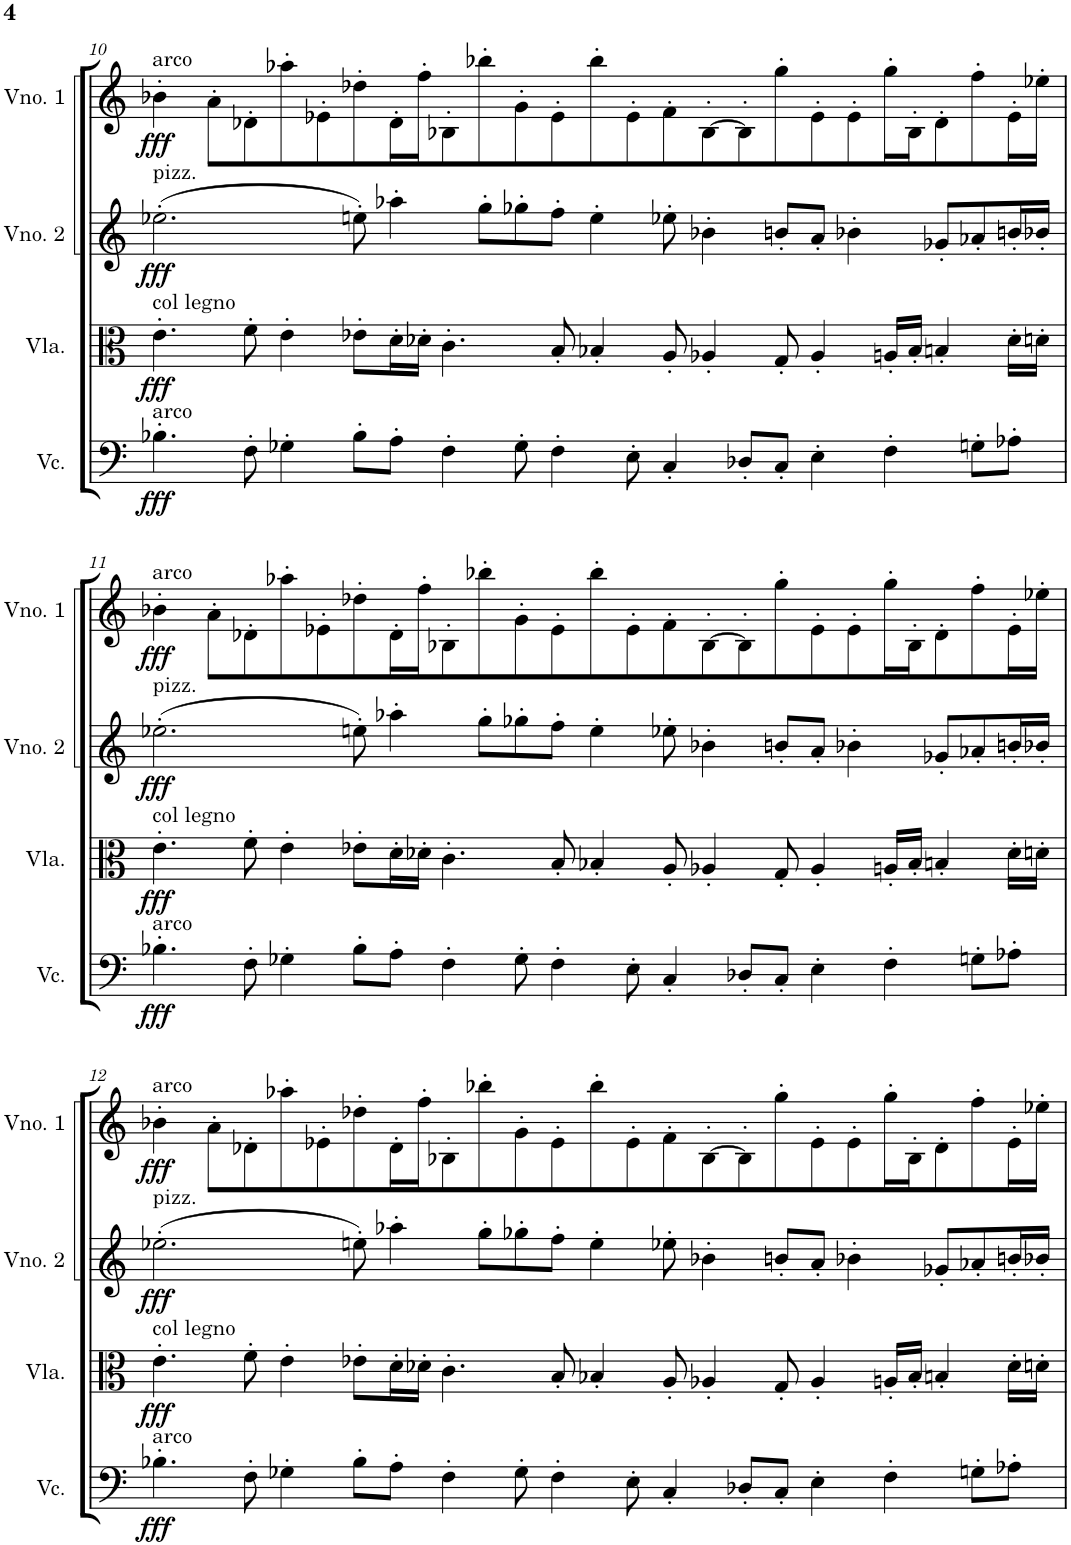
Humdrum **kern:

**kern	**dynam	**kern	**dynam	**kern	**dynam	**kern	**dynam
*part4	*part4	*part3	*part3	*part2	*part2	*part1	*part1
*staff4	*staff4	*staff3	*staff3	*staff2	*staff2	*staff1	*staff1
*I"Violoncelo	*	*I"Viola	*	*I"Violino 2	*	*I"Violino 1	*
*I'Vc.	*	*I'Vla.	*	*I'Vno. 2	*	*I'Vno. 1	*
!!LO:PB:g=z
*clefF4	*	*clefC3	*	*clefG2	*	*clefG2	*
*k[]	*	*k[]	*	*k[]	*	*k[]	*
*M12/4	*	*M12/4	*	*M12/4	*	*M12/4	*
=10	=10	=10	=10	=10	=10	=10	=10
!	!	!	!	!	!	!LO:TX:a:t=arco	!
!	!	!	!	!LO:TX:a:t=pizz.	!	!	!
!	!	!LO:TX:a:t=col legno	!	!	!	!	!
!LO:TX:a:t=arco	!	!	!	!	!	!	!
!	!LO:DY:b	!	!LO:DY:b	!	!LO:DY:b	!	!LO:DY:b
4.B-X'\	fff	4.e'\	fff	(2.ee-X'\	fff	4b-X'\	fff
.	.	.	.	.	.	8a'\L	.
8F'\	.	8f'\	.	.	.	8d-X'\	.
4G-X'\	.	4e'\	.	.	.	8aa-X'\	.
.	.	.	.	.	.	8e-X'\	.
8B-'\L	.	8e-X'\L	.	8een'\)	.	8dd-X'\	.
8A'\J	.	16d'\L	.	4aa-X'\	.	16d-'\L	.
.	.	16d-X'\JJ	.	.	.	16ff'\J	.
4F'\	.	4.c'\	.	.	.	8B-X'\	.
.	.	.	.	8gg'\L	.	8bb-X'\	.
8G-'\	.	.	.	8gg-X'\	.	8g'\	.
4F'\	.	8B'/	.	8ff'\J	.	8e-'\	.
.	.	4B-X'/	.	4ee'\	.	8bb-'\	.
8E'\	.	.	.	.	.	8e-'\	.
4C'/	.	8A'/	.	8ee-X'\	.	8f'\	.
.	.	4A-X'/	.	4b-X'\	.	[8B-'\	.
8D-X'/L	.	.	.	.	.	8B-'\]	.
8C'/J	.	8G'/	.	8bn'/L	.	8gg'\	.
4E'\	.	4A-'/	.	8a'/J	.	8e-'\	.
.	.	.	.	4b-X'\	.	8e-'\	.
4F'\	.	16An'/LL	.	.	.	16gg'\L	.
.	.	16B-'/JJ	.	.	.	16B-'\J	.
.	.	4Bn'/	.	8g-X'/L	.	8d-'\	.
8Gn'\L	.	.	.	8a-X'/	.	8ff'\	.
8A-X'\J	.	16d-'\LL	.	16bn'/L	.	16e-'\L	.
.	.	16dn'\JJ	.	16b-X'/JJ	.	16ee-X'\JJ	.
!!LO:LB:g=z
=11	=11	=11	=11	=11	=11	=11	=11
!	!	!	!	!	!	!LO:TX:a:t=arco	!
!	!	!	!	!LO:TX:a:t=pizz.	!	!	!
!	!	!LO:TX:a:t=col legno	!	!	!	!	!
!LO:TX:a:t=arco	!	!	!	!	!	!	!
!	!LO:DY:b	!	!LO:DY:b	!	!LO:DY:b	!	!LO:DY:b
4.B-X'\	fff	4.e'\	fff	(2.ee-X'\	fff	4b-X'\	fff
.	.	.	.	.	.	8a'\L	.
8F'\	.	8f'\	.	.	.	8d-X'\	.
4G-X'\	.	4e'\	.	.	.	8aa-X'\	.
.	.	.	.	.	.	8e-X'\	.
8B-'\L	.	8e-X'\L	.	8een'\)	.	8dd-X'\	.
8A'\J	.	16d'\L	.	4aa-X'\	.	16d-'\L	.
.	.	16d-X'\JJ	.	.	.	16ff'\J	.
4F'\	.	4.c'\	.	.	.	8B-X'\	.
.	.	.	.	8gg'\L	.	8bb-X'\	.
8G-'\	.	.	.	8gg-X'\	.	8g'\	.
4F'\	.	8B'/	.	8ff'\J	.	8e-'\	.
.	.	4B-X'/	.	4ee'\	.	8bb-'\	.
8E'\	.	.	.	.	.	8e-'\	.
4C'/	.	8A'/	.	8ee-X'\	.	8f'\	.
.	.	4A-X'/	.	4b-X'\	.	[8B-'\	.
8D-X'/L	.	.	.	.	.	8B-'\]	.
8C'/J	.	8G'/	.	8bn'/L	.	8gg'\	.
4E'\	.	4A-'/	.	8a'/J	.	8e-'\	.
.	.	.	.	4b-X'\	.	8e-'\	.
4F'\	.	16An'/LL	.	.	.	16gg'\L	.
.	.	16B-'/JJ	.	.	.	16B-'\J	.
.	.	4Bn'/	.	8g-X'/L	.	8d-'\	.
8Gn'\L	.	.	.	8a-X'/	.	8ff'\	.
8A-X'\J	.	16d-'\LL	.	16bn'/L	.	16e-'\L	.
.	.	16dn'\JJ	.	16b-X'/JJ	.	16ee-X'\JJ	.
!!LO:LB:g=z
=12	=12	=12	=12	=12	=12	=12	=12
!	!	!	!	!	!	!LO:TX:a:t=arco	!
!	!	!	!	!LO:TX:a:t=pizz.	!	!	!
!	!	!LO:TX:a:t=col legno	!	!	!	!	!
!LO:TX:a:t=arco	!	!	!	!	!	!	!
!	!LO:DY:b	!	!LO:DY:b	!	!LO:DY:b	!	!LO:DY:b
4.B-X'\	fff	4.e'\	fff	(2.ee-X'\	fff	4b-X'\	fff
.	.	.	.	.	.	8a'\L	.
8F'\	.	8f'\	.	.	.	8d-X'\	.
4G-X'\	.	4e'\	.	.	.	8aa-X'\	.
.	.	.	.	.	.	8e-X'\	.
8B-'\L	.	8e-X'\L	.	8een'\)	.	8dd-X'\	.
8A'\J	.	16d'\L	.	4aa-X'\	.	16d-'\L	.
.	.	16d-X'\JJ	.	.	.	16ff'\J	.
4F'\	.	4.c'\	.	.	.	8B-X'\	.
.	.	.	.	8gg'\L	.	8bb-X'\	.
8G-'\	.	.	.	8gg-X'\	.	8g'\	.
4F'\	.	8B'/	.	8ff'\J	.	8e-'\	.
.	.	4B-X'/	.	4ee'\	.	8bb-'\	.
8E'\	.	.	.	.	.	8e-'\	.
4C'/	.	8A'/	.	8ee-X'\	.	8f'\	.
.	.	4A-X'/	.	4b-X'\	.	[8B-'\	.
8D-X'/L	.	.	.	.	.	8B-'\]	.
8C'/J	.	8G'/	.	8bn'/L	.	8gg'\	.
4E'\	.	4A-'/	.	8a'/J	.	8e-'\	.
.	.	.	.	4b-X'\	.	8e-'\	.
4F'\	.	16An'/LL	.	.	.	16gg'\L	.
.	.	16B-'/JJ	.	.	.	16B-'\J	.
.	.	4Bn'/	.	8g-X'/L	.	8d-'\	.
8Gn'\L	.	.	.	8a-X'/	.	8ff'\	.
8A-X'\J	.	16d-'\LL	.	16bn'/L	.	16e-'\L	.
.	.	16dn'\JJ	.	16b-X'/JJ	.	16ee-X'\JJ	.
=	=	=	=	=	=	=	=
*-	*-	*-	*-	*-	*-	*-	*-
